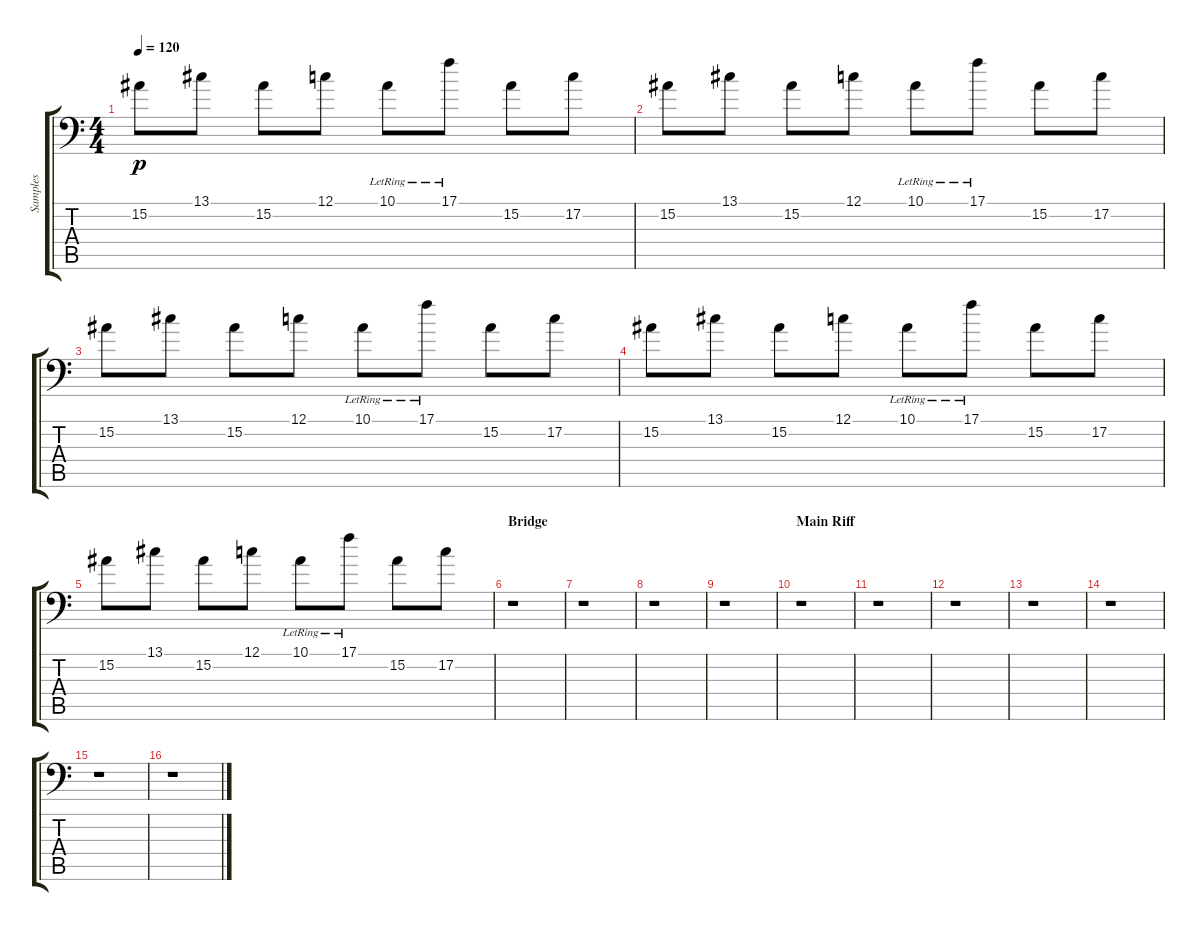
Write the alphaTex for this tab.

\track ("Samples" "Samples") {instrument stringensemble1}
\staff {score tabs}
\tuning (C4 G3 Eb3 Bb2 F2 Bb1) {hide}
\ts (4 4)
\tempo 120
\clef f4
\ks c
15.2.8{dy p balance 8 instrument marimba} 13.1.8{instrument marimba} 15.2.8{instrument marimba} 12.1.8{instrument marimba} 10.1{lr}.8{instrument marimba} 17.1{lr}.8{instrument marimba} 15.2.8{instrument marimba} 17.2.8{instrument marimba} |
15.2.8{balance 8 instrument marimba} 13.1.8{instrument marimba} 15.2.8{instrument marimba} 12.1.8{instrument marimba} 10.1{lr}.8{instrument marimba} 17.1{lr}.8{instrument marimba} 15.2.8{instrument marimba} 17.2.8{instrument marimba} |
15.2.8{balance 8 instrument marimba} 13.1.8{instrument marimba} 15.2.8{instrument marimba} 12.1.8{instrument marimba} 10.1{lr}.8{instrument marimba} 17.1{lr}.8{instrument marimba} 15.2.8{instrument marimba} 17.2.8{instrument marimba} |
15.2.8{balance 8 instrument marimba} 13.1.8{instrument marimba} 15.2.8{instrument marimba} 12.1.8{instrument marimba} 10.1{lr}.8{instrument marimba} 17.1{lr}.8{instrument marimba} 15.2.8{instrument marimba} 17.2.8{instrument marimba} |
15.2.8{balance 8 instrument marimba} 13.1.8{instrument marimba} 15.2.8{instrument marimba} 12.1.8{instrument marimba} 10.1{lr}.8{instrument marimba} 17.1{lr}.8{instrument marimba} 15.2.8{instrument marimba} 17.2.8{instrument marimba} |
\section ("" "Bridge")
r.1 |
r.1 |
r.1 |
r.1 |
\section ("" "Main Riff")
r.1 |
r.1 |
r.1 |
r.1 |
r.1 |
r.1 |
r.1
